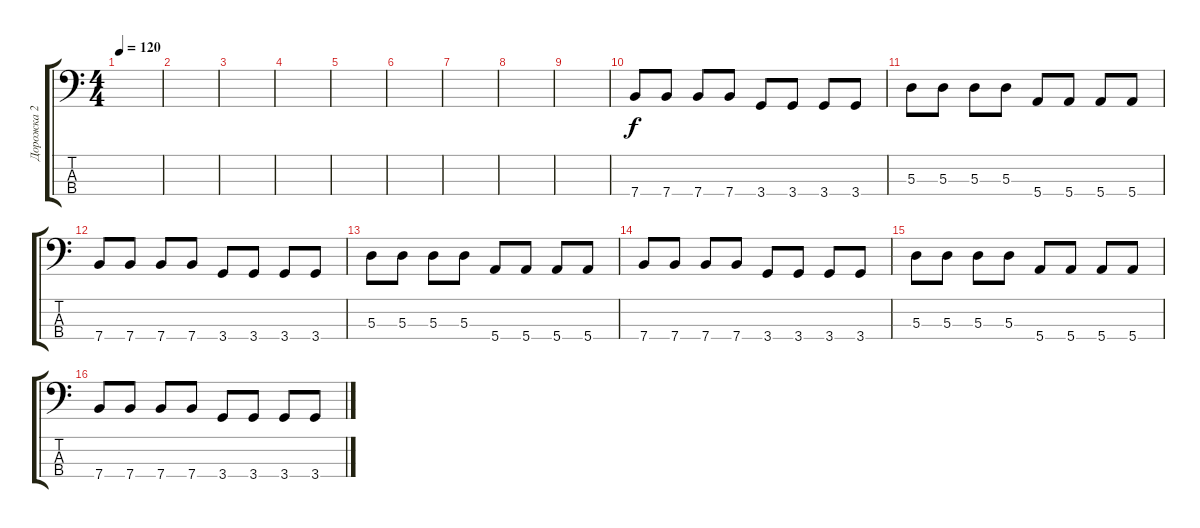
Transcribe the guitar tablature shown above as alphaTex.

\track ("Дорожка 2" "Дорожка 2") {instrument electricbassfinger}
\staff {score tabs}
\tuning (G2 D2 A1 E1) {hide}
\ts (4 4)
\tempo 120
\clef f4
\ks c
|
|
|
|
|
|
|
|
|
7.4.8 7.4.8 7.4.8 7.4.8 3.4.8 3.4.8 3.4.8 3.4.8 |
5.3.8 5.3.8 5.3.8 5.3.8 5.4.8 5.4.8 5.4.8 5.4.8 |
7.4.8 7.4.8 7.4.8 7.4.8 3.4.8 3.4.8 3.4.8 3.4.8 |
5.3.8 5.3.8 5.3.8 5.3.8 5.4.8 5.4.8 5.4.8 5.4.8 |
7.4.8 7.4.8 7.4.8 7.4.8 3.4.8 3.4.8 3.4.8 3.4.8 |
5.3.8 5.3.8 5.3.8 5.3.8 5.4.8 5.4.8 5.4.8 5.4.8 |
7.4.8 7.4.8 7.4.8 7.4.8 3.4.8 3.4.8 3.4.8 3.4.8
